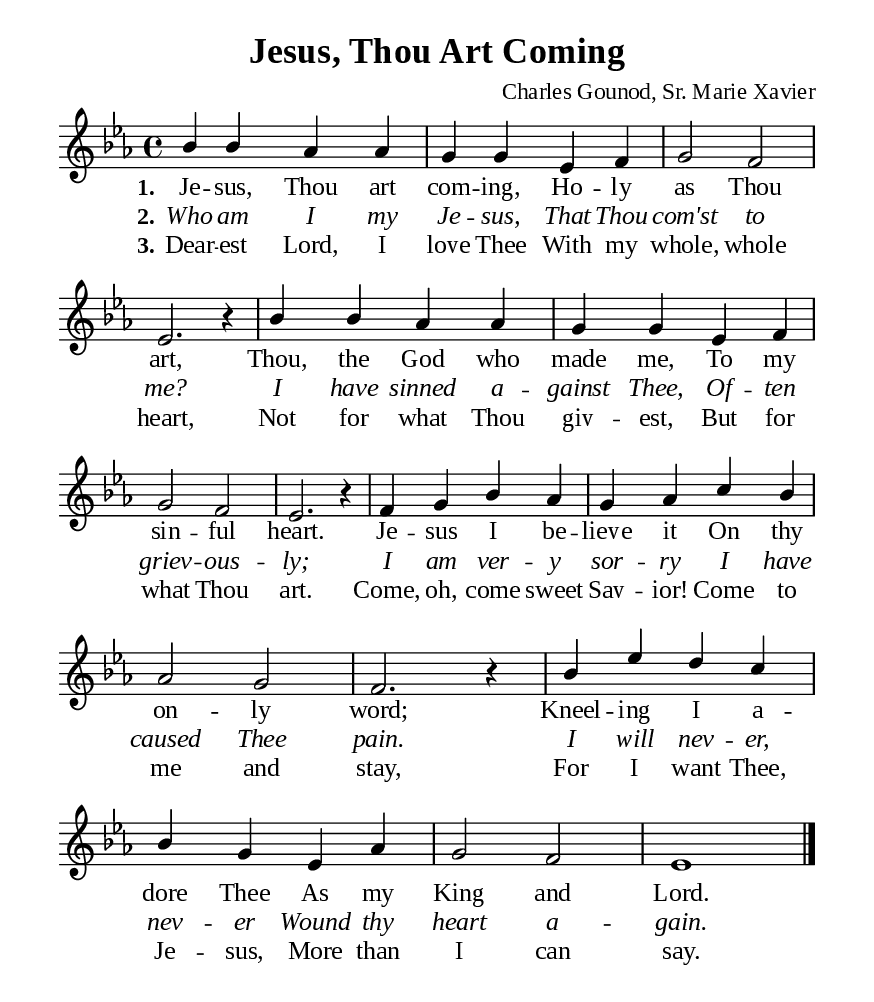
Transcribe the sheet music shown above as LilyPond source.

\version "2.18.2"

\header {
  title = "Jesus, Thou Art Coming"
  composer = "Charles Gounod, Sr. Marie Xavier"
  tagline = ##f
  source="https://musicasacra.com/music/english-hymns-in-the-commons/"
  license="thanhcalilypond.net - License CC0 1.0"
}

global= {
  \key ees \major
  \time 4/4
  \override Score.BarNumber.break-visibility = ##(#f #f #f)
  \override Lyrics.LyricSpace.minimum-distance = #3.0
}

\paper {
  #(set-paper-size "a5")
  top-margin = 10\mm
  bottom-margin = 5\mm
  left-margin = 10\mm
  right-margin = 10\mm
  indent = #0
  #(define fonts
	 (make-pango-font-tree "Liberation Serif"
	 		       "Liberation Serif"
			       "Liberation Serif"
			       (/ 20 20)))
  system-system-spacing = #'((basic-distance . 3) (padding . 3))
}

printItalic = \with {
  \override LyricText.font-shape = #'italic
}

% Verse music
musicVerseSoprano = \relative c'' {
  %{	01	%} bes4 bes aes aes |
  %{	02	%} g g ees f |
  %{	03	%} g2 f |
  %{	04	%} ees2. r4 |
  %{	05	%} bes'4 bes aes aes |
  %{	06	%} g g ees f |
  %{	07	%} g2 f |
  %{	08	%} ees2. r4 |
  %{	09	%} f4 g bes aes |
  %{	10	%} g aes c bes |
  %{	11	%} aes2 g |
  %{	12	%} f2. r4 |
  %{	13	%} bes4 ees d c |
  %{	14	%} bes g ees aes |
  %{	15	%} g2 f |
  %{	16	%} ees1 \bar "|."
}

% Verse lyrics
verseOne = \lyricmode {
  \set stanza = #"1."
  Je -- sus, Thou art com -- ing,
  Ho -- ly as Thou art,
  Thou, the God who made me,
  To my sin -- ful heart.
  Je -- sus I be -- lieve it
  On thy on -- ly word;
  Kneel -- ing I a -- dore Thee
  As my King and Lord.
}

verseTwo = \lyricmode {
  \set stanza = #"2."
  Who am I my Je -- sus,
  That Thou com'st to me?
  I have sinned a -- gainst Thee,
  Of -- ten griev -- ous -- ly;
  I am ver -- y sor -- ry
  I have caused Thee pain.
  I will nev -- er, nev -- er
  Wound thy heart a -- gain.
}

verseThree = \lyricmode {
  \set stanza = #"3."
  Dear -- est Lord, I love Thee
  With my whole, whole heart,
  Not for what Thou giv -- est,
  But for what Thou art.
  Come, oh, come sweet Sav -- ior!
  Come to me and stay,
  For I want Thee, Je -- sus,
  More than I can say.
}

% Layout
\score {
    \new ChoirStaff <<
      \new Staff <<
        \clef "treble"
        \new Voice = "sopranos" { \global \stemUp \slurUp \musicVerseSoprano }
      >>
      \new Lyrics \lyricsto sopranos \verseOne
      \new Lyrics \printItalic \lyricsto sopranos \verseTwo
      \new Lyrics \lyricsto sopranos \verseThree
    >>
}
